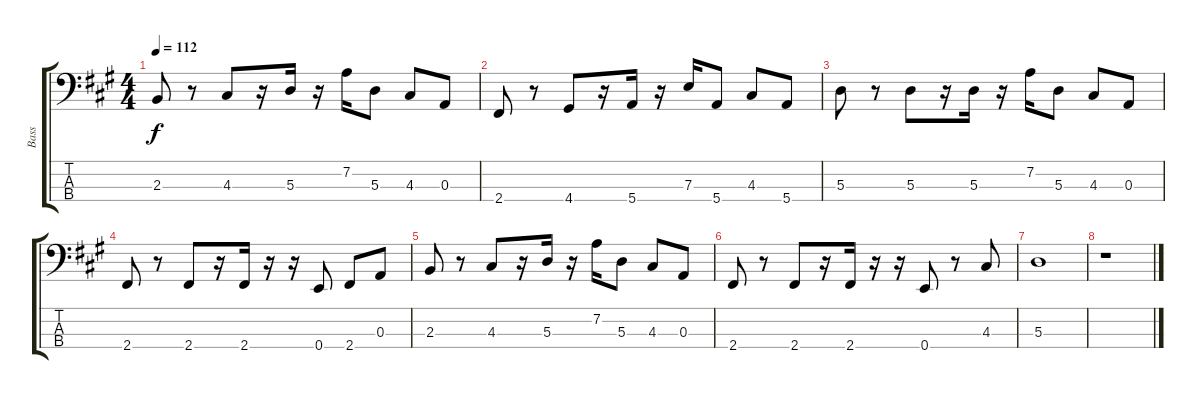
\track ("Bass" "Bass") {instrument electricbassfinger}
\staff {score tabs}
\tuning (G2 D2 A1 E1) {hide}
\ts (4 4)
\tempo 112
\clef f4
\ks a
2.3.8{dy f} r.8 4.3.8 r.16 5.3.16 r.16 7.2.16 5.3.8 4.3.8 0.3.8 |
2.4.8 r.8 4.4.8 r.16 5.4.16 r.16 7.3.16 5.4.8 4.3.8 5.4.8 |
5.3.8 r.8 5.3.8 r.16 5.3.16 r.16 7.2.16 5.3.8 4.3.8 0.3.8 |
2.4.8 r.8 2.4.8 r.16 2.4.16 r.16 r.16 0.4.8 2.4.8 0.3.8 |
2.3.8 r.8 4.3.8 r.16 5.3.16 r.16 7.2.16 5.3.8 4.3.8 0.3.8 |
2.4.8 r.8 2.4.8 r.16 2.4.16 r.16 r.16 0.4.8 r.8 4.3.8 |
5.3.1 |
r.1
